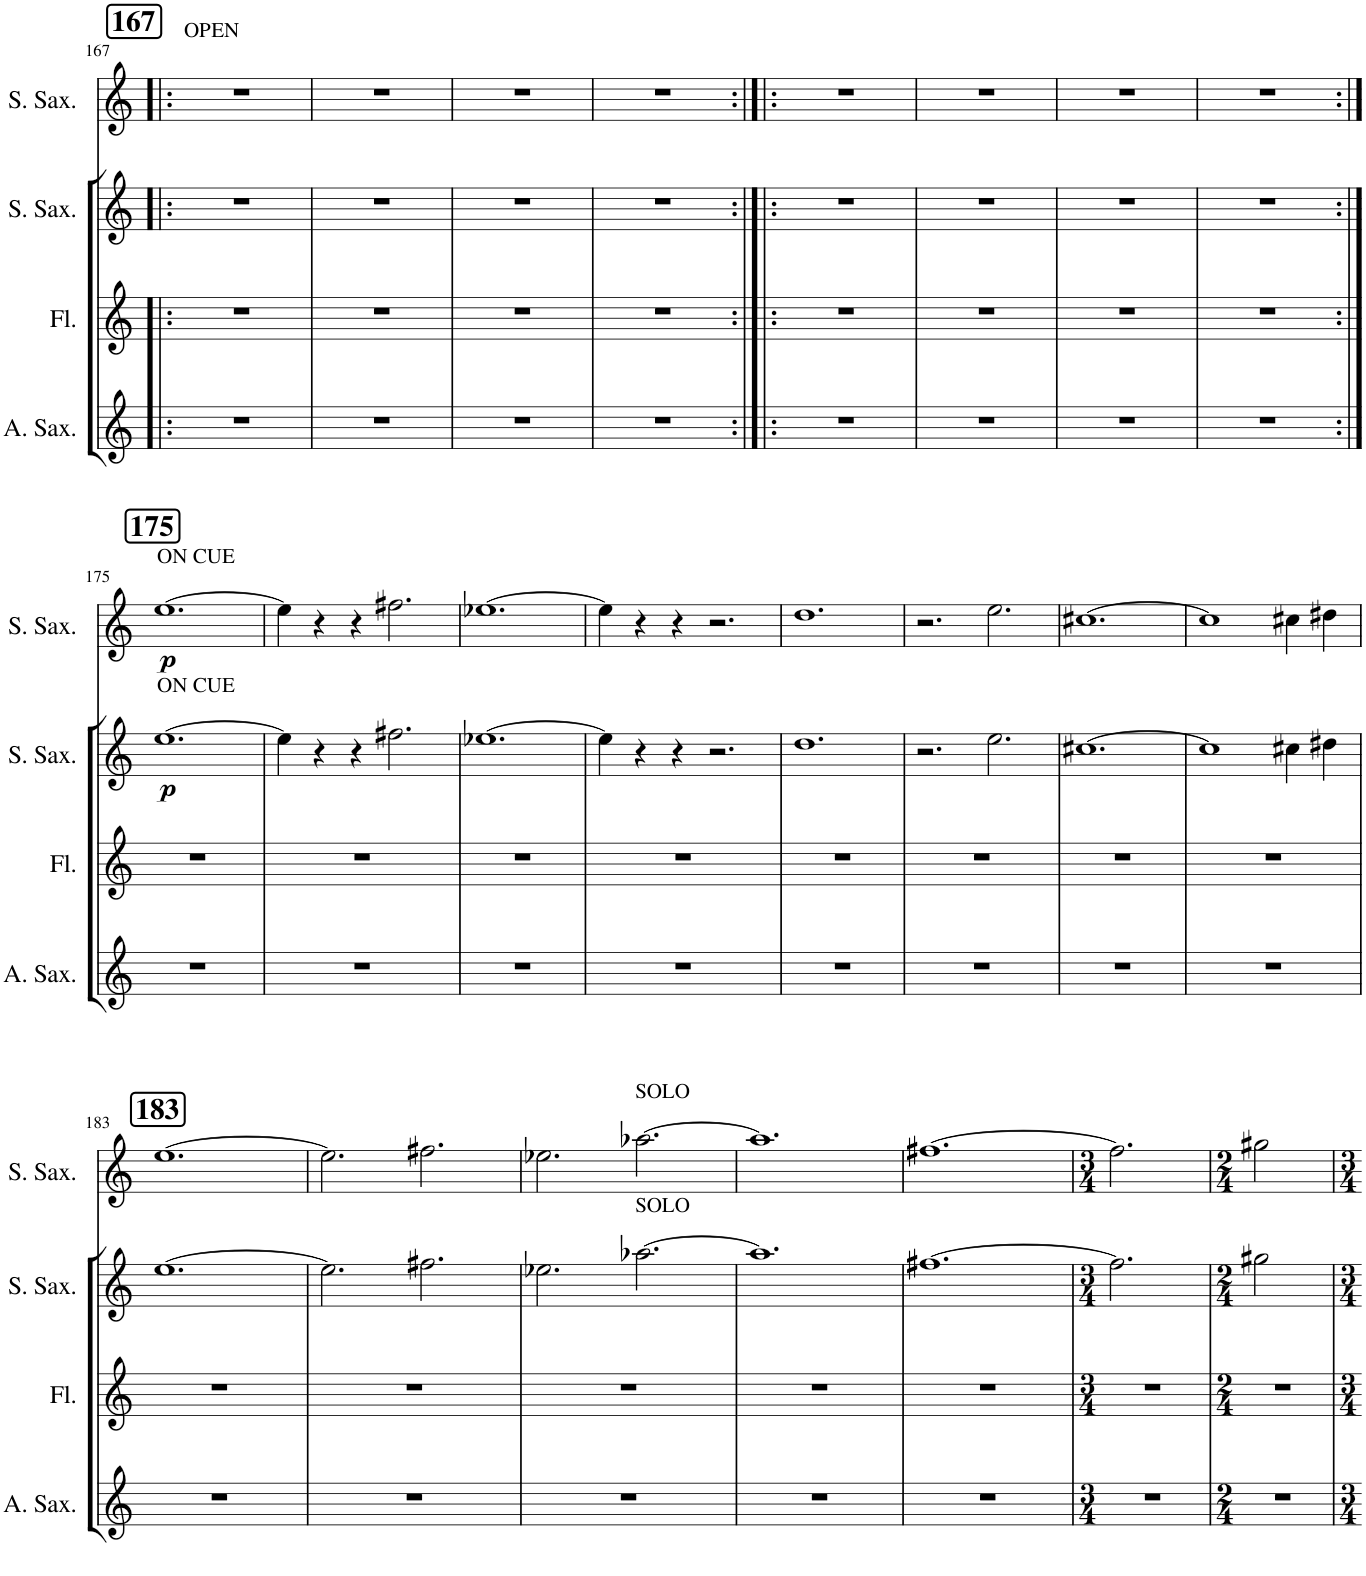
**kern	**kern	**kern	**dynam	**kern	**dynam
*part4	*part3	*part2	*part2	*part1	*part1
*staff4	*staff3	*staff2	*staff2	*staff1	*staff1
*I"Alto Saxophone	*I"Flute	*I"Soprano Saxophone	*	*I"Soprano Saxophone	*
*I'A. Sax.	*I'Fl.	*I'S. Sax.	*	*I'S. Sax.	*
!!LO:PB:g=z
*clefG2	*clefG2	*clefG2	*	*clefG2	*
*Trd5c9	*	*Trd1c2	*	*Trd1c2	*
*k[]	*k[]	*k[]	*	*k[]	*
*M6/4	*M6/4	*M6/4	*	*M6/4	*
!!LO:REH:place=s1:a:B:cj:fs=14:t=167
=167!|:	=167!|:	=167!|:	=167!|:	=167!|:	=167!|:
!	!	!	!	!LO:TX:a:t=OPEN	!
1.r	1.r	1.r	.	1.r	.
=168	=168	=168	=168	=168	=168
1.r	1.r	1.r	.	1.r	.
=169	=169	=169	=169	=169	=169
1.r	1.r	1.r	.	1.r	.
=170	=170	=170	=170	=170	=170
1.r	1.r	1.r	.	1.r	.
=171:|!|:	=171:|!|:	=171:|!|:	=171:|!|:	=171:|!|:	=171:|!|:
1.r	1.r	1.r	.	1.r	.
=172	=172	=172	=172	=172	=172
1.r	1.r	1.r	.	1.r	.
=173	=173	=173	=173	=173	=173
1.r	1.r	1.r	.	1.r	.
=174	=174	=174	=174	=174	=174
1.r	1.r	1.r	.	1.r	.
!!LO:LB:g=z
!!LO:REH:place=s1:a:B:cj:fs=14:t=175
=175:|!	=175:|!	=175:|!	=175:|!	=175:|!	=175:|!
!	!	!	!	!LO:TX:a:t=ON CUE	!
!	!	!LO:TX:a:t=ON CUE	!	!	!
!	!	!	!LO:DY:b	!	!LO:DY:b
1.r	1.r	[1.ee	p	[1.ee	p
=176	=176	=176	=176	=176	=176
1.r	1.r	4ee\]	.	4ee\]	.
.	.	4r	.	4r	.
.	.	4r	.	4r	.
.	.	2.ff#X\	.	2.ff#X\	.
=177	=177	=177	=177	=177	=177
1.r	1.r	[1.ee-X	.	[1.ee-X	.
=178	=178	=178	=178	=178	=178
1.r	1.r	4ee-\]	.	4ee-\]	.
.	.	4r	.	4r	.
.	.	4r	.	4r	.
.	.	2.r	.	2.r	.
=179	=179	=179	=179	=179	=179
1.r	1.r	1.dd	.	1.dd	.
=180	=180	=180	=180	=180	=180
1.r	1.r	2.r	.	2.r	.
.	.	2.ee\	.	2.ee\	.
=181	=181	=181	=181	=181	=181
1.r	1.r	[1.cc#X	.	[1.cc#X	.
=182	=182	=182	=182	=182	=182
1.r	1.r	1cc#]	.	1cc#]	.
.	.	4cc#X\	.	4cc#X\	.
.	.	4dd#X\	.	4dd#X\	.
!!LO:LB:g=z
!!LO:REH:place=s1:a:B:cj:fs=14:t=183
=183	=183	=183	=183	=183	=183
1.r	1.r	[1.ee	.	[1.ee	.
=184	=184	=184	=184	=184	=184
1.r	1.r	2.ee\]	.	2.ee\]	.
.	.	2.ff#X\	.	2.ff#X\	.
=185	=185	=185	=185	=185	=185
1.r	1.r	2.ee-X\	.	2.ee-X\	.
!	!	!	!	!LO:TX:a:t=SOLO	!
!	!	!LO:TX:a:t=SOLO	!	!	!
.	.	[2.aa-X\	.	[2.aa-X\	.
=186	=186	=186	=186	=186	=186
1.r	1.r	1.aa-]	.	1.aa-]	.
=187	=187	=187	=187	=187	=187
1.r	1.r	[1.ff#X	.	[1.ff#X	.
=188	=188	=188	=188	=188	=188
*M3/4	*M3/4	*M3/4	*	*M3/4	*
2.r	2.r	2.ff#\]	.	2.ff#\]	.
=189	=189	=189	=189	=189	=189
*M2/4	*M2/4	*M2/4	*	*M2/4	*
2r	2r	2gg#X\	.	2gg#X\	.
=	=	=	=	=	=
*-	*-	*-	*-	*-	*-
